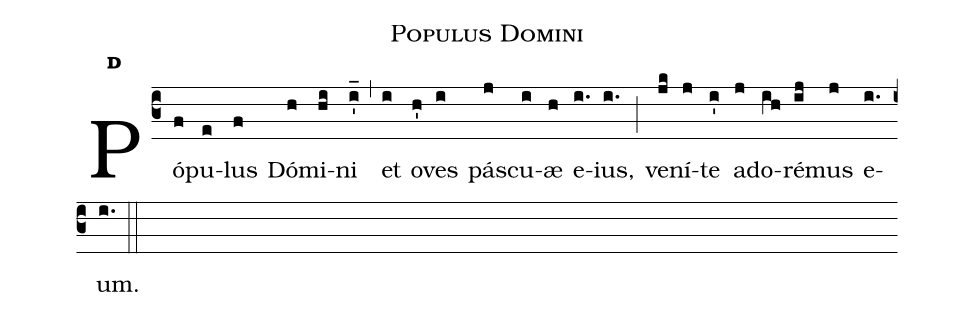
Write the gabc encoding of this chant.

name:Populus Domini;
office-part:Antiphona;
mode:d;
%%
initial-style: 1;
name: Populus Domini;
book: Liber Hymnarius p. 180;
occasion: Tempore Per Annum in Sabbatis;
office-part: Ad Invitatorium;
user-notes: ;
commentary: ;
annotation: D;
centering-scheme: english;
fontsize: 12;
font: OFLSortsMillGoudy;
height: 11;
width: 4.5;
%%
(c3)Pó(f)pu(e)lus(f) Dó(h)mi(hi)ni(i'_) (,) et(i) o(h')ves(i) pá(j)scu(i)æ(h) e(i.)ius,(i.) (;) ve(jk)ní(j)te(i') ad(j)o(ih)ré(ij)mus(j) e(i.)um.(i.) (::)
